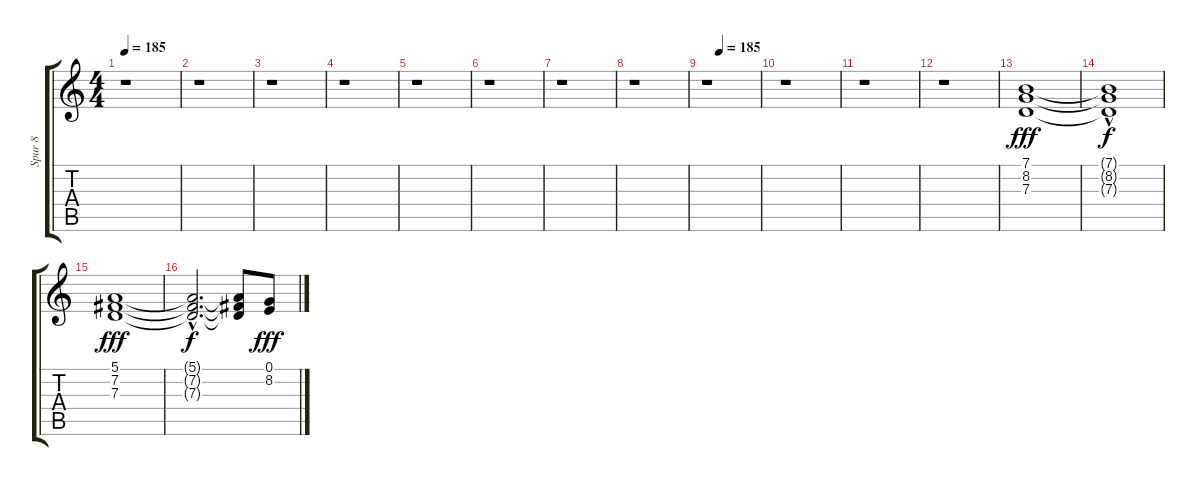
\track ("Spur 8" "Spur 8") {instrument synthstrings1}
\staff {score tabs}
\tuning (E4 B3 G3 D3 A2 E2) {hide}
\ts (4 4)
\tempo 185
\clef g2
\ks c
r.1{dy fff} |
r.1 |
r.1 |
r.1 |
r.1 |
r.1 |
r.1 |
r.1 |
\tempo (185 0.25)
r.1 |
r.1 |
r.1 |
r.1 |
(7.1 8.2 7.3).1 |
(7.1{t} 8.2{t} 7.3{hac t}).1{dy f} |
(5.1 7.2 7.3).1{dy fff} |
(5.1{hac t} 7.2{hac t} 7.3{hac t}).2{d dy f} (5.1{t} 7.2{t} 7.3{t}).8 (0.1 8.2).8{dy fff}
